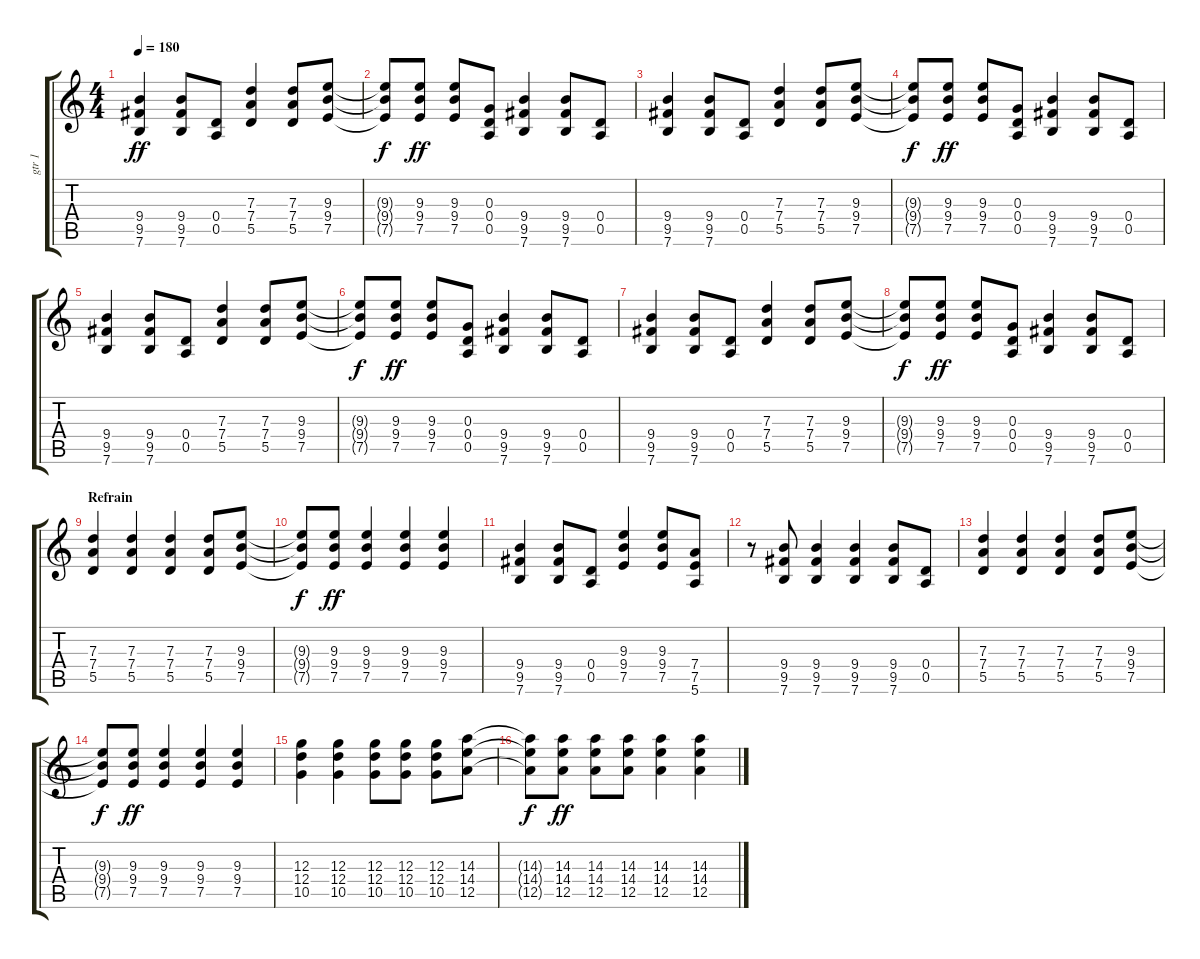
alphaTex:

\track ("gtr 1" "gtr 1") {instrument distortionguitar}
\staff {score tabs}
\tuning (E4 B3 G3 D3 A2 E2) {hide}
\ts (4 4)
\tempo 180
\clef g2
\ks c
(9.4 9.5 7.6).4{dy ff} (9.4 9.5 7.6).8 (0.4 0.5).8 (7.3 7.4 5.5).4 (7.3 7.4 5.5).8 (9.3 9.4 7.5).8 |
(9.3{t} 9.4{t} 7.5{t}).8{dy f} (9.3 9.4 7.5).8{dy ff} (9.3 9.4 7.5).8 (0.3 0.4 0.5).8 (9.4 9.5 7.6).4 (9.4 9.5 7.6).8 (0.4 0.5).8 |
(9.4 9.5 7.6).4 (9.4 9.5 7.6).8 (0.4 0.5).8 (7.3 7.4 5.5).4 (7.3 7.4 5.5).8 (9.3 9.4 7.5).8 |
(9.3{t} 9.4{t} 7.5{t}).8{dy f} (9.3 9.4 7.5).8{dy ff} (9.3 9.4 7.5).8 (0.3 0.4 0.5).8 (9.4 9.5 7.6).4 (9.4 9.5 7.6).8 (0.4 0.5).8 |
(9.4 9.5 7.6).4 (9.4 9.5 7.6).8 (0.4 0.5).8 (7.3 7.4 5.5).4 (7.3 7.4 5.5).8 (9.3 9.4 7.5).8 |
(9.3{t} 9.4{t} 7.5{t}).8{dy f} (9.3 9.4 7.5).8{dy ff} (9.3 9.4 7.5).8 (0.3 0.4 0.5).8 (9.4 9.5 7.6).4 (9.4 9.5 7.6).8 (0.4 0.5).8 |
(9.4 9.5 7.6).4 (9.4 9.5 7.6).8 (0.4 0.5).8 (7.3 7.4 5.5).4 (7.3 7.4 5.5).8 (9.3 9.4 7.5).8 |
(9.3{t} 9.4{t} 7.5{t}).8{dy f} (9.3 9.4 7.5).8{dy ff} (9.3 9.4 7.5).8 (0.3 0.4 0.5).8 (9.4 9.5 7.6).4 (9.4 9.5 7.6).8 (0.4 0.5).8 |
\section ("" "Refrain")
(7.3 7.4 5.5).4 (7.3 7.4 5.5).4 (7.3 7.4 5.5).4 (7.3 7.4 5.5).8 (9.3 9.4 7.5).8 |
(9.3{t} 9.4{t} 7.5{t}).8{dy f} (9.3 9.4 7.5).8{dy ff} (9.3 9.4 7.5).4 (9.3 9.4 7.5).4 (9.3 9.4 7.5).4 |
(9.4 9.5 7.6).4 (9.4 9.5 7.6).8 (0.4 0.5).8 (9.3 9.4 7.5).4 (9.3 9.4 7.5).8 (7.4 7.5 5.6).8 |
r.8 (9.4 9.5 7.6).8 (9.4 9.5 7.6).4 (9.4 9.5 7.6).4 (9.4 9.5 7.6).8 (0.4 0.5).8 |
(7.3 7.4 5.5).4 (7.3 7.4 5.5).4 (7.3 7.4 5.5).4 (7.3 7.4 5.5).8 (9.3 9.4 7.5).8 |
(9.3{t} 9.4{t} 7.5{t}).8{dy f} (9.3 9.4 7.5).8{dy ff} (9.3 9.4 7.5).4 (9.3 9.4 7.5).4 (9.3 9.4 7.5).4 |
(12.3 12.4 10.5).4 (12.3 12.4 10.5).4 (12.3 12.4 10.5).8 (12.3 12.4 10.5).8 (12.3 12.4 10.5).8 (14.3 14.4 12.5).8 |
(14.3{t} 14.4{t} 12.5{t}).8{dy f} (14.3 14.4 12.5).8{dy ff} (14.3 14.4 12.5).8 (14.3 14.4 12.5).8 (14.3 14.4 12.5).4 (14.3 14.4 12.5).4
